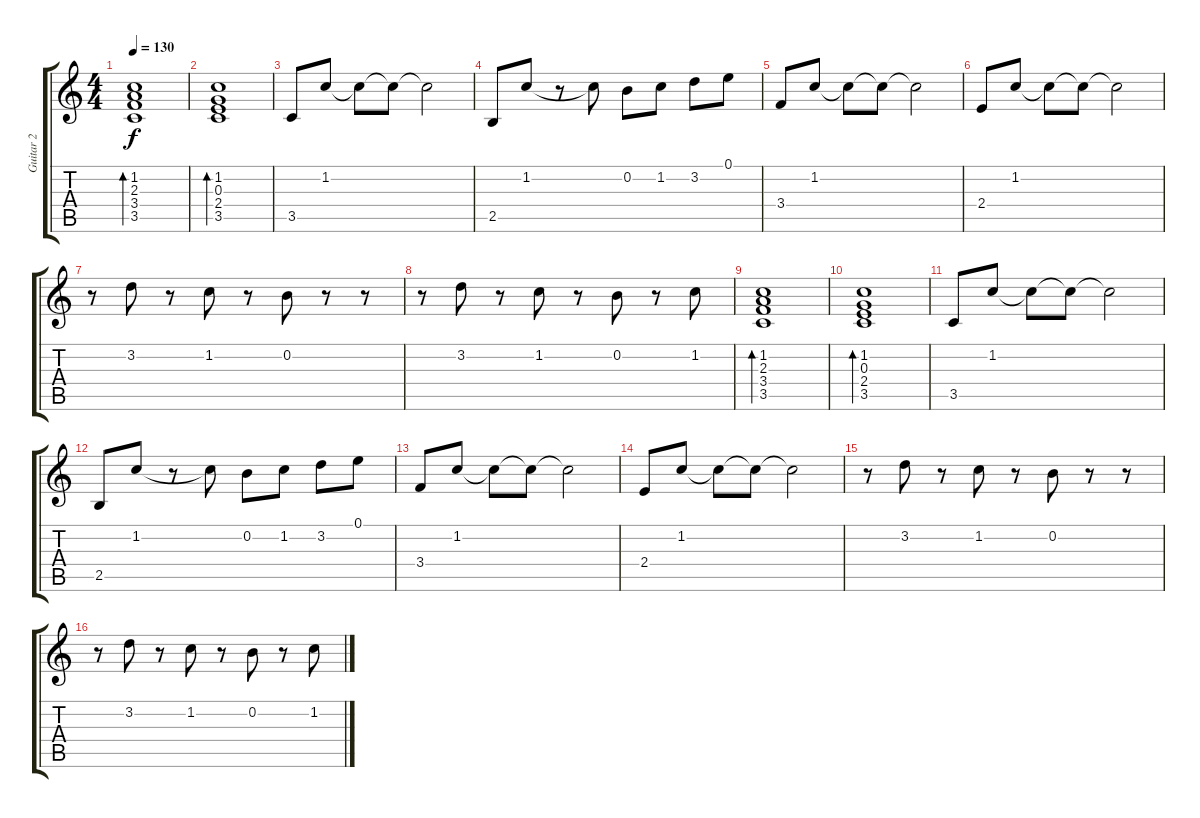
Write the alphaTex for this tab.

\track ("Guitar 2" "Guitar 2") {instrument electricguitarclean}
\staff {score tabs}
\tuning (E4 B3 G3 D3 A2 E2) {hide}
\ts (4 4)
\tempo 130
\clef g2
\ks c
(1.2 2.3 3.4 3.5).1{bd 120 dy f instrument electricguitarclean} |
(1.2 0.3 2.4 3.5).1{bd 120} |
3.5.8 1.2.8 1.2{t}.8 1.2{t}.8 1.2{t}.2 |
2.5.8 1.2.8 r.8 1.2{t}.8 0.2.8 1.2.8 3.2.8 0.1.8 |
3.4.8 1.2.8 1.2{t}.8 1.2{t}.8 1.2{t}.2 |
2.4.8 1.2.8 1.2{t}.8 1.2{t}.8 1.2{t}.2 |
r.8 3.2.8 r.8 1.2.8 r.8 0.2.8 r.8 r.8 |
r.8 3.2.8 r.8 1.2.8 r.8 0.2.8 r.8 1.2.8 |
(1.2 2.3 3.4 3.5).1{bd 120} |
(1.2 0.3 2.4 3.5).1{bd 120} |
3.5.8 1.2.8 1.2{t}.8 1.2{t}.8 1.2{t}.2 |
2.5.8 1.2.8 r.8 1.2{t}.8 0.2.8 1.2.8 3.2.8 0.1.8 |
3.4.8 1.2.8 1.2{t}.8 1.2{t}.8 1.2{t}.2 |
2.4.8 1.2.8 1.2{t}.8 1.2{t}.8 1.2{t}.2 |
r.8 3.2.8 r.8 1.2.8 r.8 0.2.8 r.8 r.8 |
r.8 3.2.8 r.8 1.2.8 r.8 0.2.8 r.8 1.2.8
